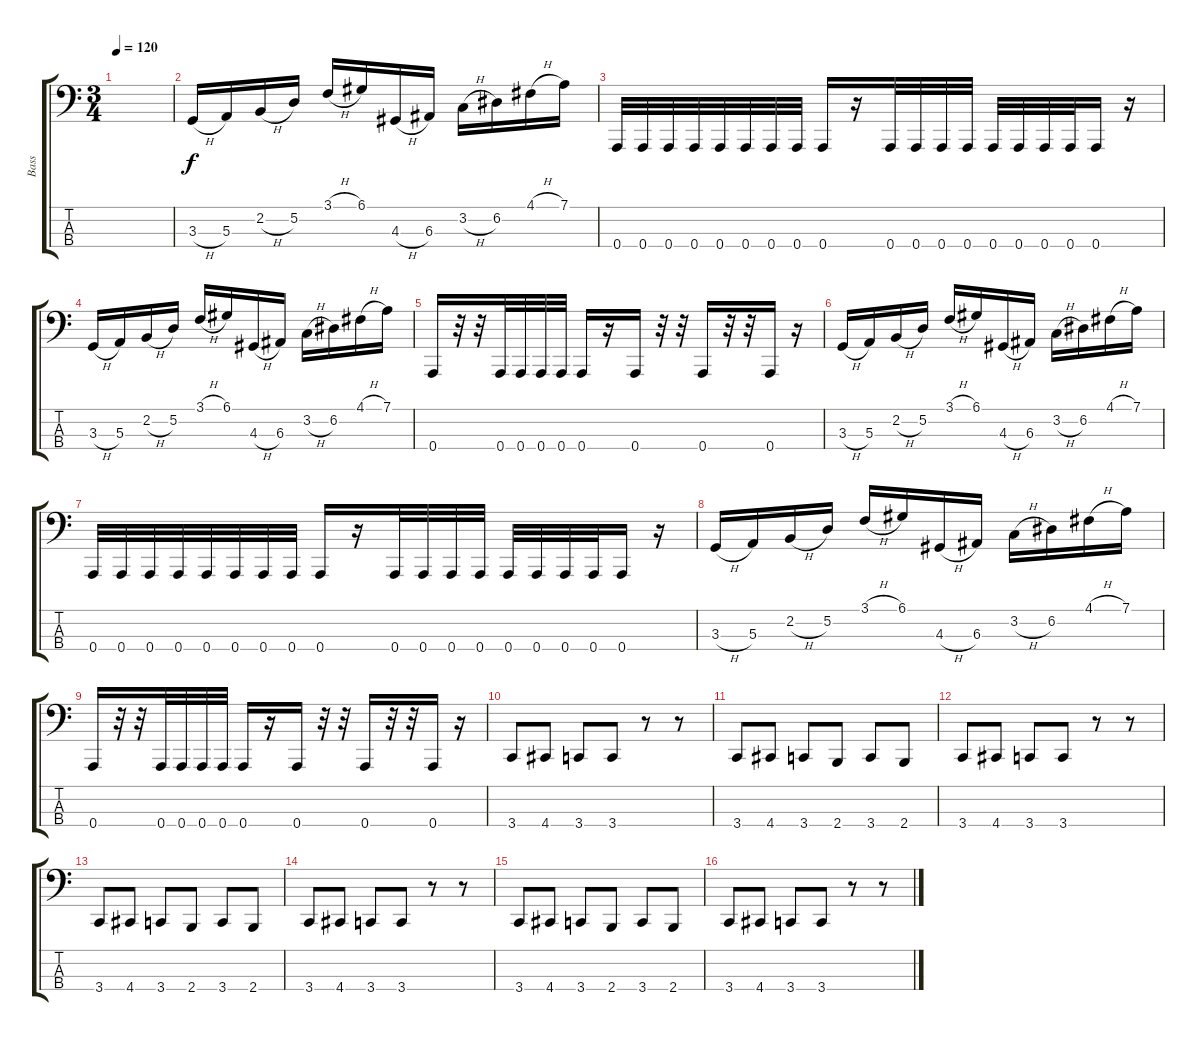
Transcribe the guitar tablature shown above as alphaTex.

\track ("Bass" "Bass") {instrument electricbasspick}
\staff {score tabs}
\tuning (D2 A1 E1 A0) {hide}
\ts (3 4)
\tempo 120
\clef f4
\ks c
|
3.3{h}.16 5.3.16 2.2{h}.16 5.2.16 3.1{h}.16 6.1.16 4.3{h}.16 6.3.16 3.2{h}.16 6.2.16 4.1{h}.16 7.1.16 |
0.4.32 0.4.32 0.4.32 0.4.32 0.4.32 0.4.32 0.4.32 0.4.32 0.4.16 r.16 0.4.32 0.4.32 0.4.32 0.4.32 0.4.32 0.4.32 0.4.32 0.4.32 0.4.16 r.16 |
3.3{h}.16 5.3.16 2.2{h}.16 5.2.16 3.1{h}.16 6.1.16 4.3{h}.16 6.3.16 3.2{h}.16 6.2.16 4.1{h}.16 7.1.16 |
0.4.16 r.32 r.32 0.4.32 0.4.32 0.4.32 0.4.32 0.4.16 r.16 0.4.16 r.32 r.32 0.4.16 r.32 r.32 0.4.16 r.16 |
3.3{h}.16 5.3.16 2.2{h}.16 5.2.16 3.1{h}.16 6.1.16 4.3{h}.16 6.3.16 3.2{h}.16 6.2.16 4.1{h}.16 7.1.16 |
0.4.32 0.4.32 0.4.32 0.4.32 0.4.32 0.4.32 0.4.32 0.4.32 0.4.16 r.16 0.4.32 0.4.32 0.4.32 0.4.32 0.4.32 0.4.32 0.4.32 0.4.32 0.4.16 r.16 |
3.3{h}.16 5.3.16 2.2{h}.16 5.2.16 3.1{h}.16 6.1.16 4.3{h}.16 6.3.16 3.2{h}.16 6.2.16 4.1{h}.16 7.1.16 |
0.4.16 r.32 r.32 0.4.32 0.4.32 0.4.32 0.4.32 0.4.16 r.16 0.4.16 r.32 r.32 0.4.16 r.32 r.32 0.4.16 r.16 |
3.4.8 4.4.8 3.4.8 3.4.8 r.8 r.8 |
3.4.8 4.4.8 3.4.8 2.4.8 3.4.8 2.4.8 |
3.4.8 4.4.8 3.4.8 3.4.8 r.8 r.8 |
3.4.8 4.4.8 3.4.8 2.4.8 3.4.8 2.4.8 |
3.4.8 4.4.8 3.4.8 3.4.8 r.8 r.8 |
3.4.8 4.4.8 3.4.8 2.4.8 3.4.8 2.4.8 |
3.4.8 4.4.8 3.4.8 3.4.8 r.8 r.8
